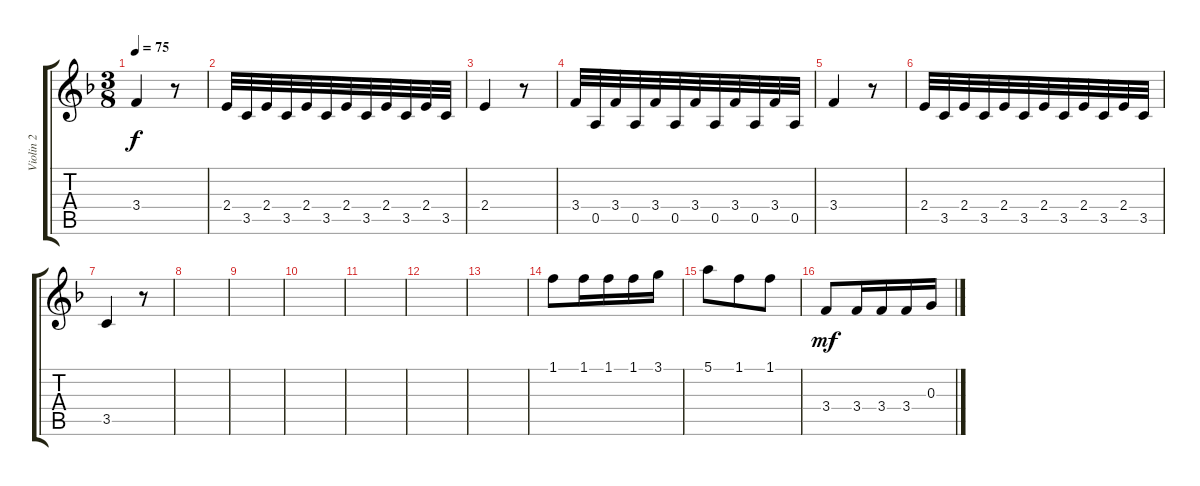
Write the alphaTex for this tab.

\track ("Violin 2" "Violin 2") {instrument acousticguitarsteel}
\staff {score tabs}
\tuning (E4 B3 G3 D3 A2 E2) {hide}
\ts (3 8)
\tempo 75
\clef g2
\ks f
3.4.4{dy f} r.8 |
2.4.32 3.5.32 2.4.32 3.5.32 2.4.32 3.5.32 2.4.32 3.5.32 2.4.32 3.5.32 2.4.32 3.5.32 |
2.4.4 r.8 |
3.4.32 0.5.32 3.4.32 0.5.32 3.4.32 0.5.32 3.4.32 0.5.32 3.4.32 0.5.32 3.4.32 0.5.32 |
3.4.4 r.8 |
2.4.32 3.5.32 2.4.32 3.5.32 2.4.32 3.5.32 2.4.32 3.5.32 2.4.32 3.5.32 2.4.32 3.5.32 |
3.5.4 r.8 |
|
|
|
|
|
|
1.1.8 1.1.16 1.1.16 1.1.16 3.1.16 |
5.1.8 1.1.8 1.1.8 |
3.4.8{dy mf} 3.4.16 3.4.16 3.4.16 0.3.16
